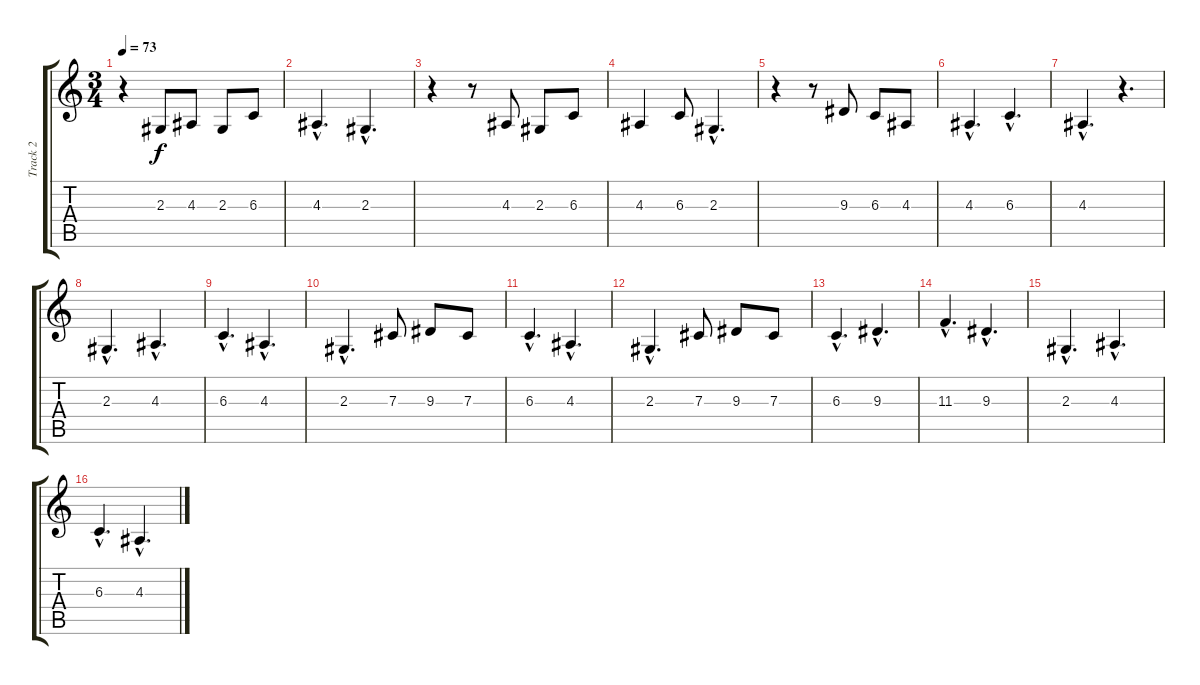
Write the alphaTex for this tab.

\track ("Track 2" "Track 2") {instrument oboe}
\staff {score tabs}
\tuning (Eb4 Bb3 Gb3 Db3 Ab2 Eb2) {hide}
\ts (3 4)
\tempo 73
\clef g2
\ks c
r.4{dy f} 2.3.8 4.3.8 2.3.8 6.3.8 |
4.3{hac}.4{d} 2.3{hac}.4{d} |
r.4 r.8 4.3.8 2.3.8 6.3.8 |
4.3.4 6.3.8 2.3{hac}.4{d} |
r.4 r.8 9.3.8 6.3.8 4.3.8 |
4.3{hac}.4{d} 6.3{hac}.4{d} |
4.3{hac}.4{d} r.4{d} |
2.3{hac}.4{d} 4.3{hac}.4{d} |
6.3{hac}.4{d} 4.3{hac}.4{d} |
2.3{hac}.4{d} 7.3.8 9.3.8 7.3.8 |
6.3{hac}.4{d} 4.3{hac}.4{d} |
2.3{hac}.4{d} 7.3.8 9.3.8 7.3.8 |
6.3{hac}.4{d} 9.3{hac}.4{d} |
11.3{hac}.4{d} 9.3{hac}.4{d} |
2.3{hac}.4{d} 4.3{hac}.4{d} |
6.3{hac}.4{d} 4.3{hac}.4{d}
